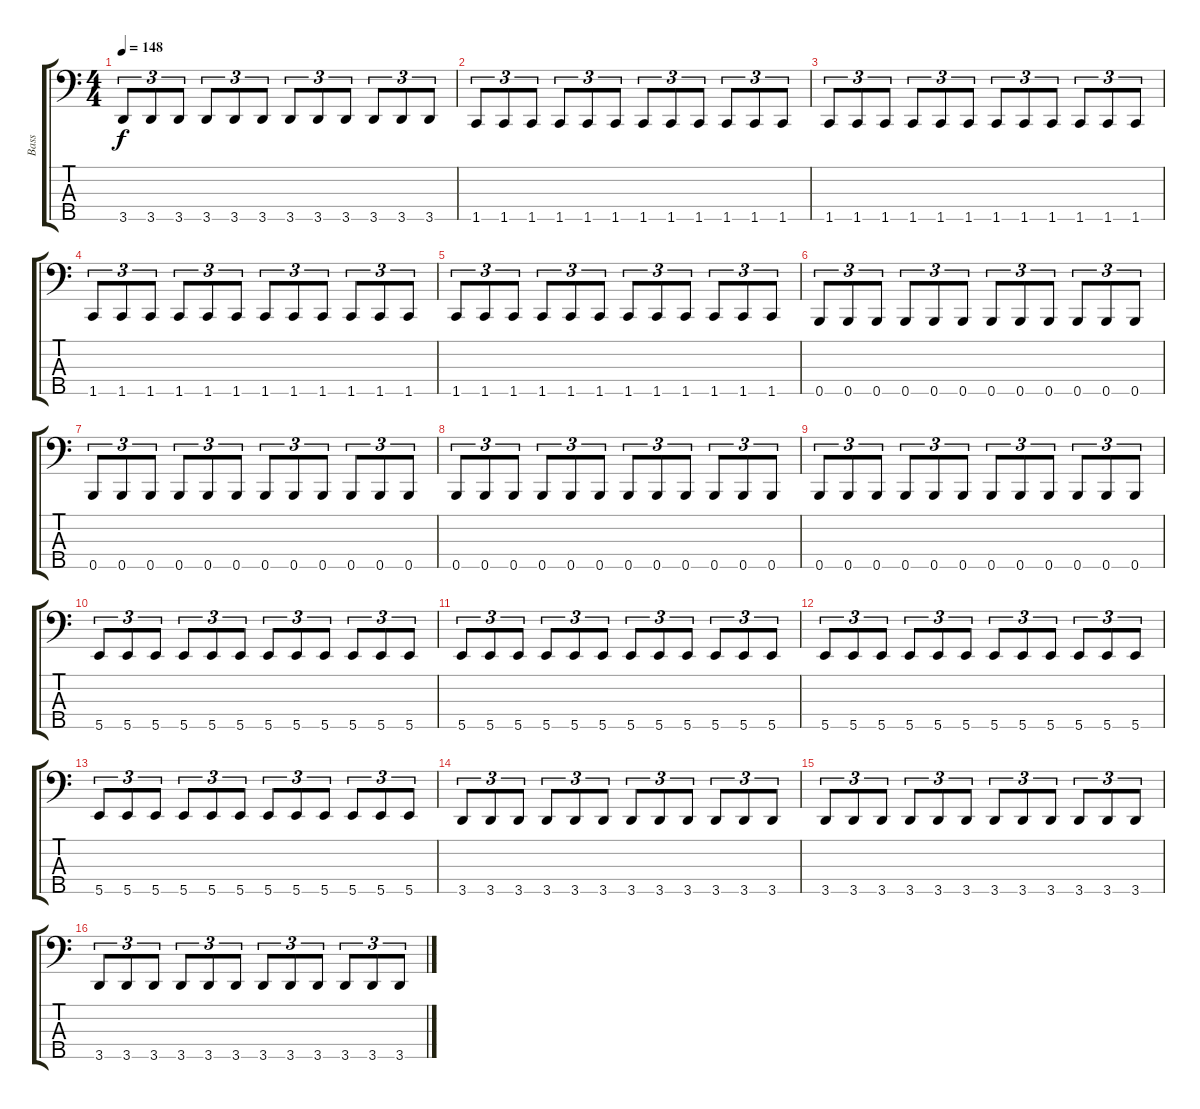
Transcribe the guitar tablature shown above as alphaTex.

\track ("Bass" "Bass") {instrument electricbasspick}
\staff {score tabs}
\tuning (G2 D2 A1 E1 B0) {hide}
\ts (4 4)
\tempo 148
\clef f4
\ks c
3.5.8{tu (3 2) dy f} 3.5.8{tu (3 2)} 3.5.8{tu (3 2)} 3.5.8{tu (3 2)} 3.5.8{tu (3 2)} 3.5.8{tu (3 2)} 3.5.8{tu (3 2)} 3.5.8{tu (3 2)} 3.5.8{tu (3 2)} 3.5.8{tu (3 2)} 3.5.8{tu (3 2)} 3.5.8{tu (3 2)} |
1.5.8{tu (3 2)} 1.5.8{tu (3 2)} 1.5.8{tu (3 2)} 1.5.8{tu (3 2)} 1.5.8{tu (3 2)} 1.5.8{tu (3 2)} 1.5.8{tu (3 2)} 1.5.8{tu (3 2)} 1.5.8{tu (3 2)} 1.5.8{tu (3 2)} 1.5.8{tu (3 2)} 1.5.8{tu (3 2)} |
1.5.8{tu (3 2)} 1.5.8{tu (3 2)} 1.5.8{tu (3 2)} 1.5.8{tu (3 2)} 1.5.8{tu (3 2)} 1.5.8{tu (3 2)} 1.5.8{tu (3 2)} 1.5.8{tu (3 2)} 1.5.8{tu (3 2)} 1.5.8{tu (3 2)} 1.5.8{tu (3 2)} 1.5.8{tu (3 2)} |
1.5.8{tu (3 2)} 1.5.8{tu (3 2)} 1.5.8{tu (3 2)} 1.5.8{tu (3 2)} 1.5.8{tu (3 2)} 1.5.8{tu (3 2)} 1.5.8{tu (3 2)} 1.5.8{tu (3 2)} 1.5.8{tu (3 2)} 1.5.8{tu (3 2)} 1.5.8{tu (3 2)} 1.5.8{tu (3 2)} |
1.5.8{tu (3 2)} 1.5.8{tu (3 2)} 1.5.8{tu (3 2)} 1.5.8{tu (3 2)} 1.5.8{tu (3 2)} 1.5.8{tu (3 2)} 1.5.8{tu (3 2)} 1.5.8{tu (3 2)} 1.5.8{tu (3 2)} 1.5.8{tu (3 2)} 1.5.8{tu (3 2)} 1.5.8{tu (3 2)} |
0.5.8{tu (3 2)} 0.5.8{tu (3 2)} 0.5.8{tu (3 2)} 0.5.8{tu (3 2)} 0.5.8{tu (3 2)} 0.5.8{tu (3 2)} 0.5.8{tu (3 2)} 0.5.8{tu (3 2)} 0.5.8{tu (3 2)} 0.5.8{tu (3 2)} 0.5.8{tu (3 2)} 0.5.8{tu (3 2)} |
0.5.8{tu (3 2)} 0.5.8{tu (3 2)} 0.5.8{tu (3 2)} 0.5.8{tu (3 2)} 0.5.8{tu (3 2)} 0.5.8{tu (3 2)} 0.5.8{tu (3 2)} 0.5.8{tu (3 2)} 0.5.8{tu (3 2)} 0.5.8{tu (3 2)} 0.5.8{tu (3 2)} 0.5.8{tu (3 2)} |
0.5.8{tu (3 2)} 0.5.8{tu (3 2)} 0.5.8{tu (3 2)} 0.5.8{tu (3 2)} 0.5.8{tu (3 2)} 0.5.8{tu (3 2)} 0.5.8{tu (3 2)} 0.5.8{tu (3 2)} 0.5.8{tu (3 2)} 0.5.8{tu (3 2)} 0.5.8{tu (3 2)} 0.5.8{tu (3 2)} |
0.5.8{tu (3 2)} 0.5.8{tu (3 2)} 0.5.8{tu (3 2)} 0.5.8{tu (3 2)} 0.5.8{tu (3 2)} 0.5.8{tu (3 2)} 0.5.8{tu (3 2)} 0.5.8{tu (3 2)} 0.5.8{tu (3 2)} 0.5.8{tu (3 2)} 0.5.8{tu (3 2)} 0.5.8{tu (3 2)} |
5.5.8{tu (3 2)} 5.5.8{tu (3 2)} 5.5.8{tu (3 2)} 5.5.8{tu (3 2)} 5.5.8{tu (3 2)} 5.5.8{tu (3 2)} 5.5.8{tu (3 2)} 5.5.8{tu (3 2)} 5.5.8{tu (3 2)} 5.5.8{tu (3 2)} 5.5.8{tu (3 2)} 5.5.8{tu (3 2)} |
5.5.8{tu (3 2)} 5.5.8{tu (3 2)} 5.5.8{tu (3 2)} 5.5.8{tu (3 2)} 5.5.8{tu (3 2)} 5.5.8{tu (3 2)} 5.5.8{tu (3 2)} 5.5.8{tu (3 2)} 5.5.8{tu (3 2)} 5.5.8{tu (3 2)} 5.5.8{tu (3 2)} 5.5.8{tu (3 2)} |
5.5.8{tu (3 2)} 5.5.8{tu (3 2)} 5.5.8{tu (3 2)} 5.5.8{tu (3 2)} 5.5.8{tu (3 2)} 5.5.8{tu (3 2)} 5.5.8{tu (3 2)} 5.5.8{tu (3 2)} 5.5.8{tu (3 2)} 5.5.8{tu (3 2)} 5.5.8{tu (3 2)} 5.5.8{tu (3 2)} |
5.5.8{tu (3 2)} 5.5.8{tu (3 2)} 5.5.8{tu (3 2)} 5.5.8{tu (3 2)} 5.5.8{tu (3 2)} 5.5.8{tu (3 2)} 5.5.8{tu (3 2)} 5.5.8{tu (3 2)} 5.5.8{tu (3 2)} 5.5.8{tu (3 2)} 5.5.8{tu (3 2)} 5.5.8{tu (3 2)} |
3.5.8{tu (3 2)} 3.5.8{tu (3 2)} 3.5.8{tu (3 2)} 3.5.8{tu (3 2)} 3.5.8{tu (3 2)} 3.5.8{tu (3 2)} 3.5.8{tu (3 2)} 3.5.8{tu (3 2)} 3.5.8{tu (3 2)} 3.5.8{tu (3 2)} 3.5.8{tu (3 2)} 3.5.8{tu (3 2)} |
3.5.8{tu (3 2)} 3.5.8{tu (3 2)} 3.5.8{tu (3 2)} 3.5.8{tu (3 2)} 3.5.8{tu (3 2)} 3.5.8{tu (3 2)} 3.5.8{tu (3 2)} 3.5.8{tu (3 2)} 3.5.8{tu (3 2)} 3.5.8{tu (3 2)} 3.5.8{tu (3 2)} 3.5.8{tu (3 2)} |
3.5.8{tu (3 2)} 3.5.8{tu (3 2)} 3.5.8{tu (3 2)} 3.5.8{tu (3 2)} 3.5.8{tu (3 2)} 3.5.8{tu (3 2)} 3.5.8{tu (3 2)} 3.5.8{tu (3 2)} 3.5.8{tu (3 2)} 3.5.8{tu (3 2)} 3.5.8{tu (3 2)} 3.5.8{tu (3 2)}
